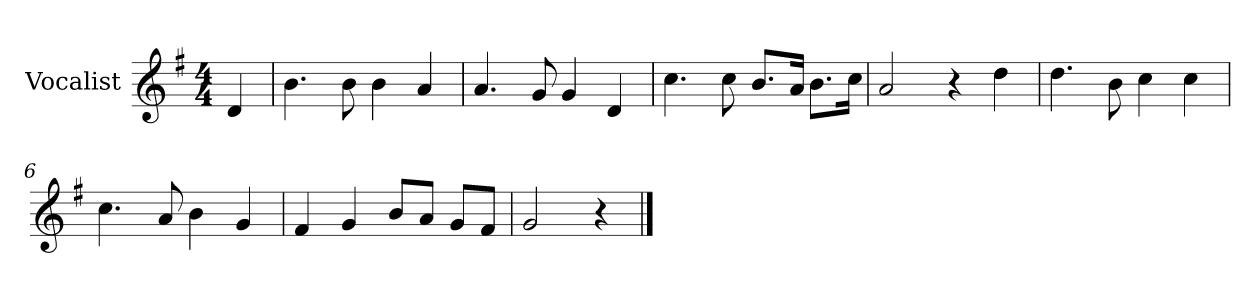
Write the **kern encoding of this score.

**kern
*part1
*staff1
*I"Vocalist
*k[f#]
*G:
*M4/4
=
4d
=1
4.b
8b
4b
4a
=2
4.a
8g
4g
4d
=3
4.cc
8cc
8.bL
16aJk
8.bL
16ccJk
=4
2a
4r
4dd
=5
4.dd
8b
4cc
4cc
=6
4.cc
8a
4b
4g
=7
4f#
4g
8bL
8aJ
8gL
8f#J
=8
2g
4r
==
*-
